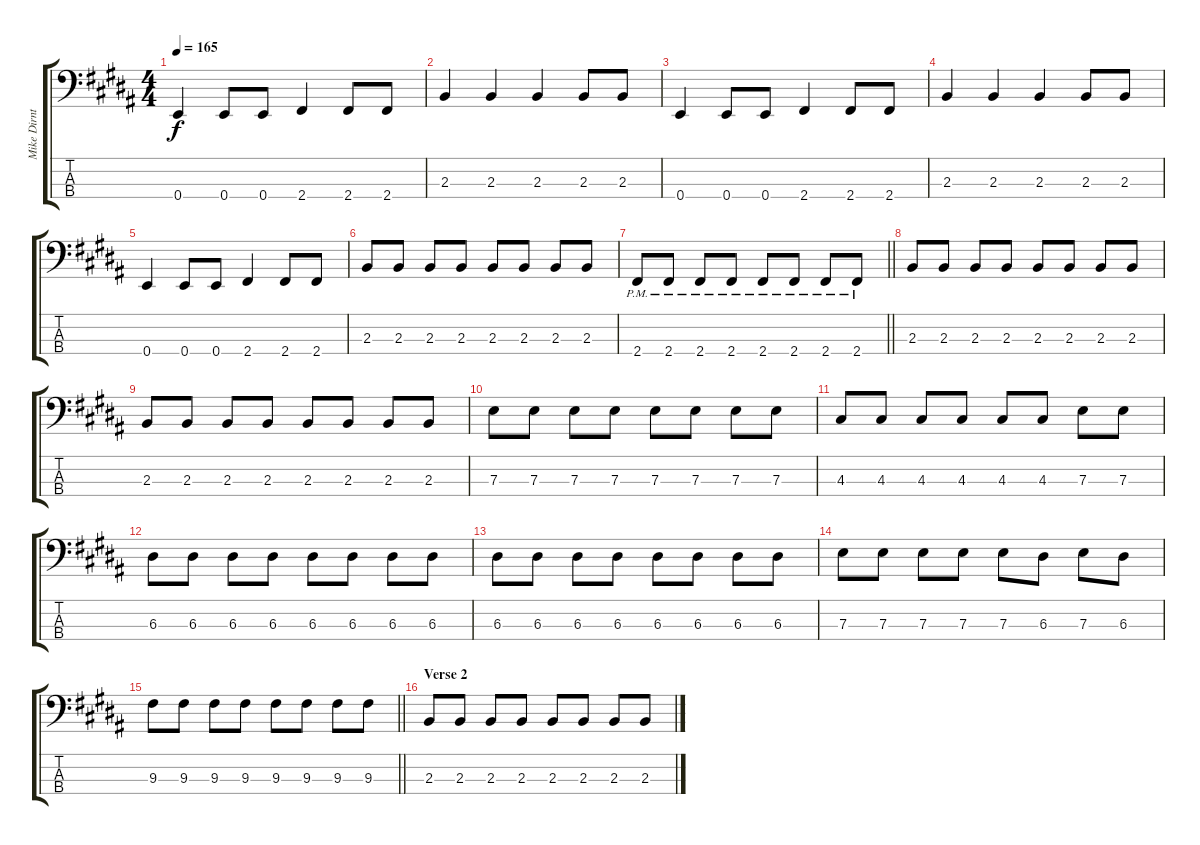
\track ("Mike Dirnt (Bass)" "Mike Dirnt") {instrument electricbassfinger}
\staff {score tabs}
\tuning (G2 D2 A1 E1) {hide}
\ts (4 4)
\tempo 165
\clef f4
\ks b
0.4.4{dy f} 0.4.8 0.4.8 2.4.4 2.4.8 2.4.8 |
2.3.4 2.3.4 2.3.4 2.3.8 2.3.8 |
0.4.4 0.4.8 0.4.8 2.4.4 2.4.8 2.4.8 |
2.3.4 2.3.4 2.3.4 2.3.8 2.3.8 |
0.4.4 0.4.8 0.4.8 2.4.4 2.4.8 2.4.8 |
2.3.8 2.3.8 2.3.8 2.3.8 2.3.8 2.3.8 2.3.8 2.3.8 |
\barLineRight lightlight
2.4{pm}.8 2.4{pm}.8 2.4{pm}.8 2.4{pm}.8 2.4{pm}.8 2.4{pm}.8 2.4{pm}.8 2.4{pm}.8 |
2.3.8{volume 3} 2.3.8 2.3.8 2.3.8 2.3.8 2.3.8 2.3.8 2.3.8 |
2.3.8 2.3.8 2.3.8 2.3.8 2.3.8 2.3.8 2.3.8 2.3.8 |
7.3.8 7.3.8 7.3.8 7.3.8 7.3.8 7.3.8 7.3.8 7.3.8 |
4.3.8 4.3.8 4.3.8 4.3.8 4.3.8 4.3.8 7.3.8 7.3.8 |
6.3.8 6.3.8 6.3.8 6.3.8 6.3.8 6.3.8 6.3.8 6.3.8 |
6.3.8 6.3.8 6.3.8 6.3.8 6.3.8 6.3.8 6.3.8 6.3.8 |
7.3.8 7.3.8 7.3.8 7.3.8 7.3.8 6.3.8 7.3.8 6.3.8 |
\barLineRight lightlight
9.3.8 9.3.8 9.3.8 9.3.8 9.3.8 9.3.8 9.3.8 9.3.8 |
\section ("" "Verse 2")
2.3.8 2.3.8 2.3.8 2.3.8 2.3.8 2.3.8 2.3.8 2.3.8
